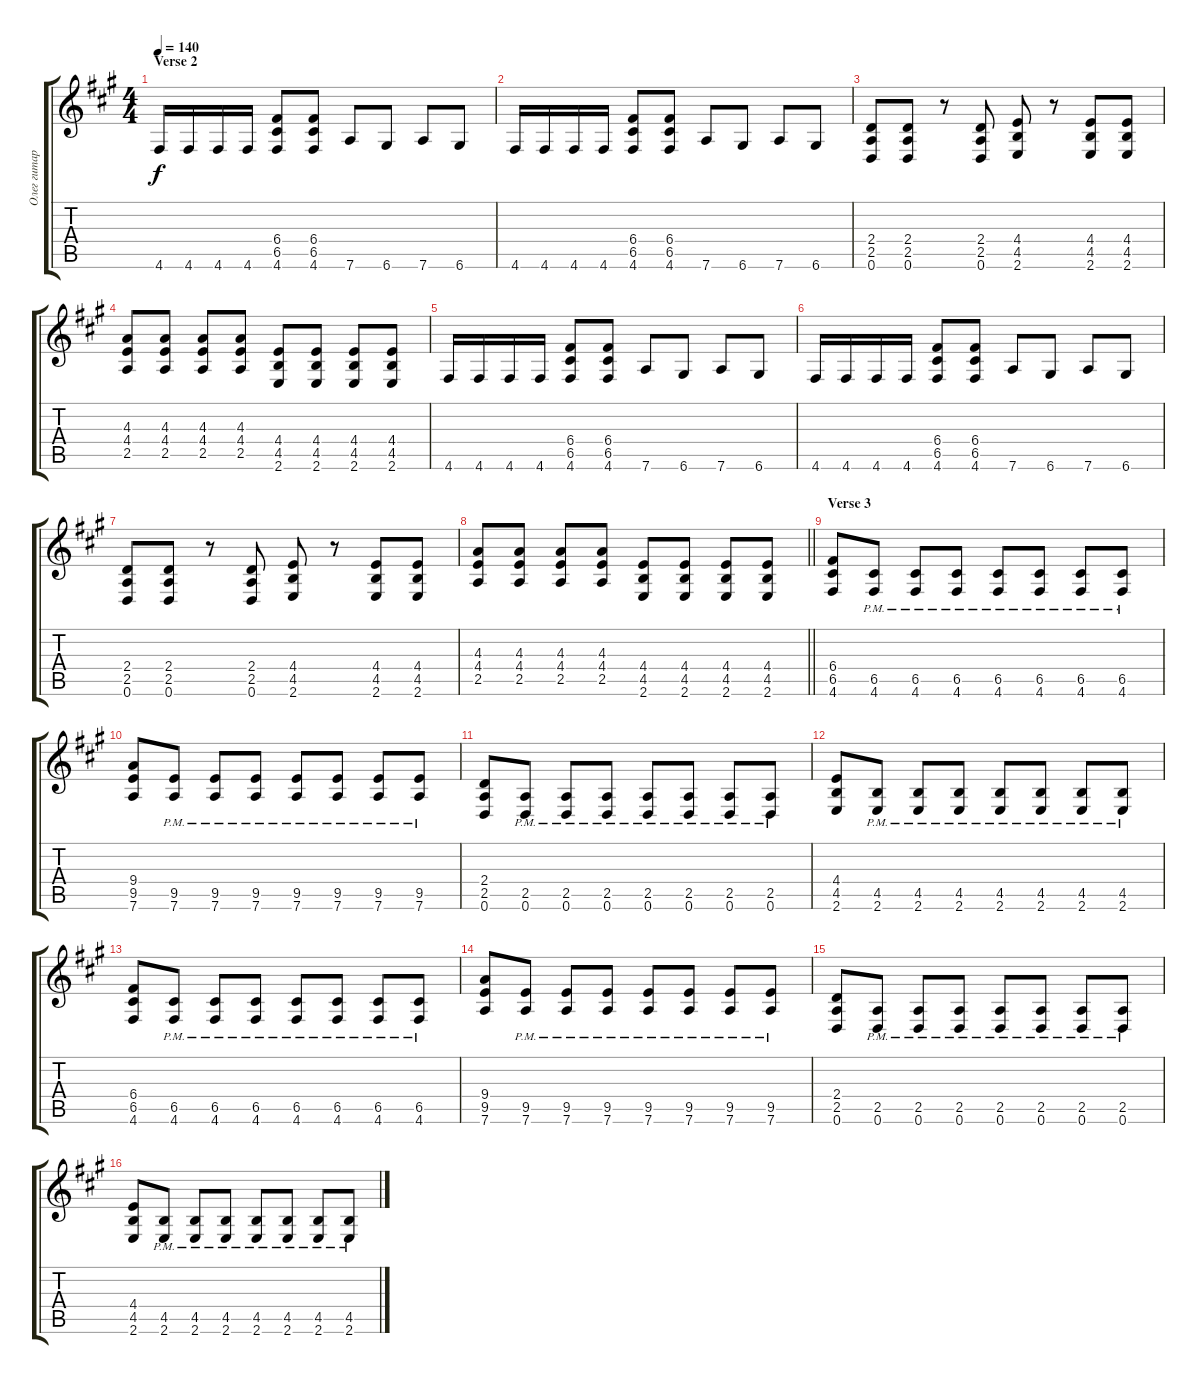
\track ("Олег гитара" "Олег гитар") {instrument distortionguitar}
\staff {score tabs}
\tuning (D4 A3 F3 C3 G2 D2) {hide}
\ts (4 4)
\section ("" "Verse 2")
\tempo 140
\clef g2
\ks f#minor
4.6.16{dy f} 4.6.16 4.6.16 4.6.16 (6.4 6.5 4.6).8 (6.4 6.5 4.6).8 7.6.8 6.6.8 7.6.8 6.6.8 |
4.6.16 4.6.16 4.6.16 4.6.16 (6.4 6.5 4.6).8 (6.4 6.5 4.6).8 7.6.8 6.6.8 7.6.8 6.6.8 |
(2.4 2.5 0.6).8 (2.4 2.5 0.6).8 r.8 (2.4 2.5 0.6).8 (4.4 4.5 2.6).8 r.8 (4.4 4.5 2.6).8 (4.4 4.5 2.6).8 |
(4.3 4.4 2.5).8 (4.3 4.4 2.5).8 (4.3 4.4 2.5).8 (4.3 4.4 2.5).8 (4.4 4.5 2.6).8 (4.4 4.5 2.6).8 (4.4 4.5 2.6).8 (4.4 4.5 2.6).8 |
4.6.16 4.6.16 4.6.16 4.6.16 (6.4 6.5 4.6).8 (6.4 6.5 4.6).8 7.6.8 6.6.8 7.6.8 6.6.8 |
4.6.16 4.6.16 4.6.16 4.6.16 (6.4 6.5 4.6).8 (6.4 6.5 4.6).8 7.6.8 6.6.8 7.6.8 6.6.8 |
(2.4 2.5 0.6).8 (2.4 2.5 0.6).8 r.8 (2.4 2.5 0.6).8 (4.4 4.5 2.6).8 r.8 (4.4 4.5 2.6).8 (4.4 4.5 2.6).8 |
\barLineRight lightlight
(4.3 4.4 2.5).8 (4.3 4.4 2.5).8 (4.3 4.4 2.5).8 (4.3 4.4 2.5).8 (4.4 4.5 2.6).8 (4.4 4.5 2.6).8 (4.4 4.5 2.6).8 (4.4 4.5 2.6).8 |
\section ("" "Verse 3")
(6.4 6.5 4.6).8 (6.5{pm} 4.6{pm}).8 (6.5{pm} 4.6{pm}).8 (6.5{pm} 4.6{pm}).8 (6.5{pm} 4.6{pm}).8 (6.5{pm} 4.6{pm}).8 (6.5{pm} 4.6{pm}).8 (6.5{pm} 4.6{pm}).8 |
(9.4 9.5 7.6).8 (9.5{pm} 7.6{pm}).8 (9.5{pm} 7.6{pm}).8 (9.5{pm} 7.6{pm}).8 (9.5{pm} 7.6{pm}).8 (9.5{pm} 7.6{pm}).8 (9.5{pm} 7.6{pm}).8 (9.5{pm} 7.6{pm}).8 |
(2.4 2.5 0.6).8 (2.5{pm} 0.6{pm}).8 (2.5{pm} 0.6{pm}).8 (2.5{pm} 0.6{pm}).8 (2.5{pm} 0.6{pm}).8 (2.5{pm} 0.6{pm}).8 (2.5{pm} 0.6{pm}).8 (2.5{pm} 0.6{pm}).8 |
(4.4 4.5 2.6).8 (4.5{pm} 2.6{pm}).8 (4.5{pm} 2.6{pm}).8 (4.5{pm} 2.6{pm}).8 (4.5{pm} 2.6{pm}).8 (4.5{pm} 2.6{pm}).8 (4.5{pm} 2.6{pm}).8 (4.5{pm} 2.6{pm}).8 |
(6.4 6.5 4.6).8 (6.5{pm} 4.6{pm}).8 (6.5{pm} 4.6{pm}).8 (6.5{pm} 4.6{pm}).8 (6.5{pm} 4.6{pm}).8 (6.5{pm} 4.6{pm}).8 (6.5{pm} 4.6{pm}).8 (6.5{pm} 4.6{pm}).8 |
(9.4 9.5 7.6).8 (9.5{pm} 7.6{pm}).8 (9.5{pm} 7.6{pm}).8 (9.5{pm} 7.6{pm}).8 (9.5{pm} 7.6{pm}).8 (9.5{pm} 7.6{pm}).8 (9.5{pm} 7.6{pm}).8 (9.5{pm} 7.6{pm}).8 |
(2.4 2.5 0.6).8 (2.5{pm} 0.6{pm}).8 (2.5{pm} 0.6{pm}).8 (2.5{pm} 0.6{pm}).8 (2.5{pm} 0.6{pm}).8 (2.5{pm} 0.6{pm}).8 (2.5{pm} 0.6{pm}).8 (2.5{pm} 0.6{pm}).8 |
(4.4 4.5 2.6).8 (4.5{pm} 2.6{pm}).8 (4.5{pm} 2.6{pm}).8 (4.5{pm} 2.6{pm}).8 (4.5{pm} 2.6{pm}).8 (4.5{pm} 2.6{pm}).8 (4.5{pm} 2.6{pm}).8 (4.5{pm} 2.6{pm}).8
